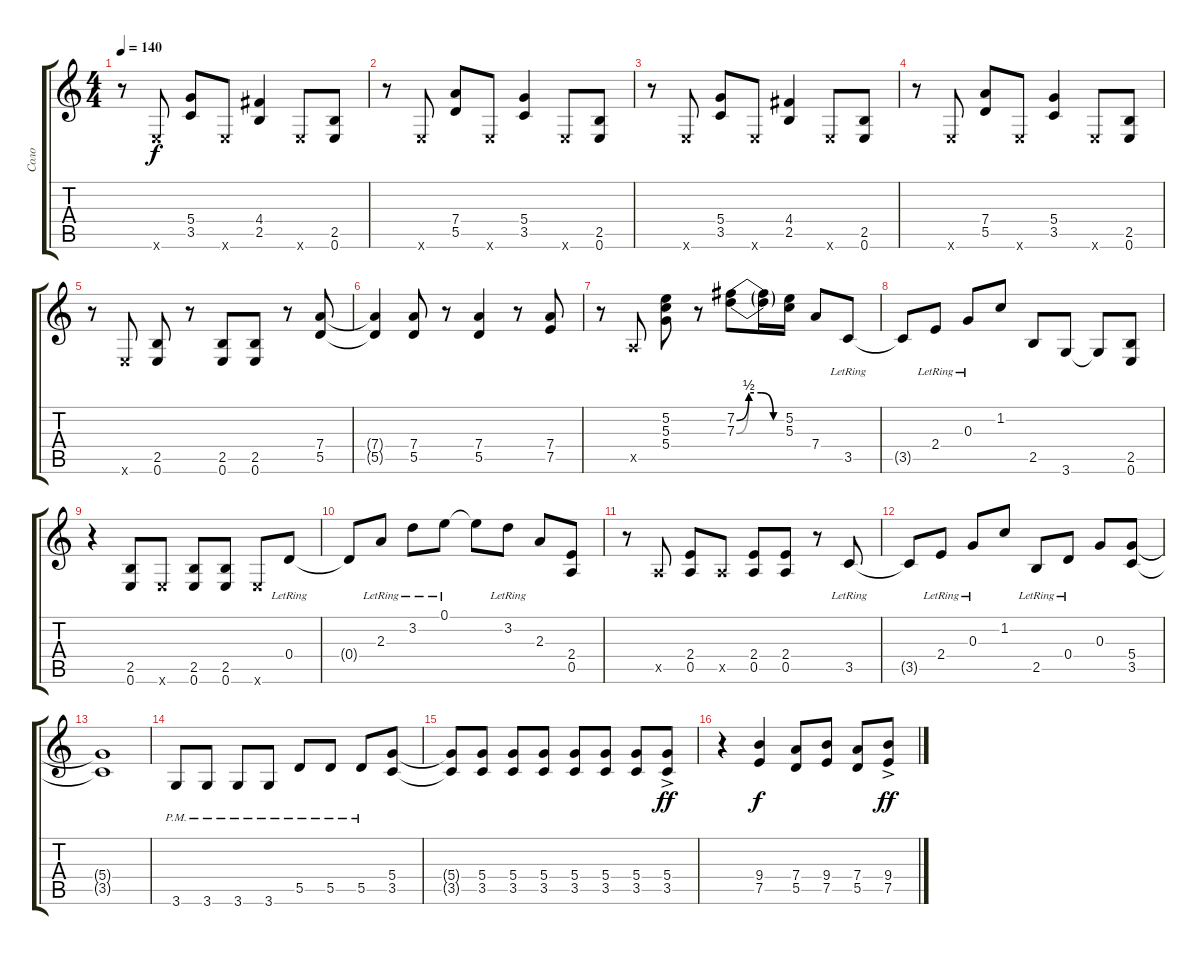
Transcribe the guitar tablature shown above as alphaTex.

\track ("Соло" "Соло") {instrument distortionguitar}
\staff {score tabs}
\tuning (E4 B3 G3 D3 A2 E2) {hide}
\ts (4 4)
\tempo 140
\clef g2
\ks c
r.8{dy f} 0.6{x}.8 (5.4 3.5).8 0.6{x}.8 (4.4 2.5).4 0.6{x}.8 (2.5 0.6).8 |
r.8 0.6{x}.8 (7.4 5.5).8 0.6{x}.8 (5.4 3.5).4 0.6{x}.8 (2.5 0.6).8 |
r.8 0.6{x}.8 (5.4 3.5).8 0.6{x}.8 (4.4 2.5).4 0.6{x}.8 (2.5 0.6).8 |
r.8 0.6{x}.8 (7.4 5.5).8 0.6{x}.8 (5.4 3.5).4 0.6{x}.8 (2.5 0.6).8 |
r.8 0.6{x}.8 (2.5 0.6).8 r.8 (2.5 0.6).8 (2.5 0.6).8 r.8 (7.4 5.5).8 |
(7.4{t} 5.5{t}).4 (7.4 5.5).8 r.8 (7.4 5.5).4 r.8 (7.4 7.5).8 |
r.8 0.5{x}.8 (5.2 5.3 5.4).8 r.8 (7.2{be (custom 0 0 15 2 30 2 45 0 60 0)} 7.3{be (custom 0 0 15 2 30 2 45 0 60 0)}).8 (7.2{t} 7.3{t}).16 (5.2 5.3).16 7.4.8 3.5{lr}.8{instrument overdrivenguitar} |
3.5{t}.8 2.4{lr}.8 0.3{lr}.8 1.2.8 2.5.8 3.6.8 3.6{t}.8 (2.5 0.6).8{instrument distortionguitar} |
r.4 (2.5 0.6).8 0.6{x}.8 (2.5 0.6).8 (2.5 0.6).8 0.6{x}.8 0.4{lr}.8 |
0.4{t}.8 2.3{lr}.8{instrument overdrivenguitar} 3.2{lr}.8 0.1{lr}.8 0.1{t}.8 3.2{lr}.8 2.3.8 (2.4 0.5).8{instrument distortionguitar} |
r.8 0.5{x}.8 (2.4 0.5).8 0.5{x}.8 (2.4 0.5).8 (2.4 0.5).8 r.8 3.5{lr}.8{instrument overdrivenguitar} |
3.5{t}.8 2.4{lr}.8 0.3{lr}.8 1.2.8 2.5{lr}.8 0.4{lr}.8 0.3.8 (5.4 3.5).8{instrument distortionguitar} |
(5.4{t} 3.5{t}).1 |
3.6{pm}.8 3.6{pm}.8 3.6{pm}.8 3.6{pm}.8 5.5{pm}.8 5.5{pm}.8 5.5{pm}.8 (5.4 3.5).8 |
(5.4{t} 3.5{t}).8 (5.4 3.5).8 (5.4 3.5).8 (5.4 3.5).8 (5.4 3.5).8 (5.4 3.5).8 (5.4 3.5).8 (5.4{ac} 3.5{ac}).8{dy ff} |
r.4 (9.4 7.5).4{dy f} (7.4 5.5).8 (9.4 7.5).8 (7.4 5.5).8 (9.4{ac} 7.5{ac}).8{dy ff}
